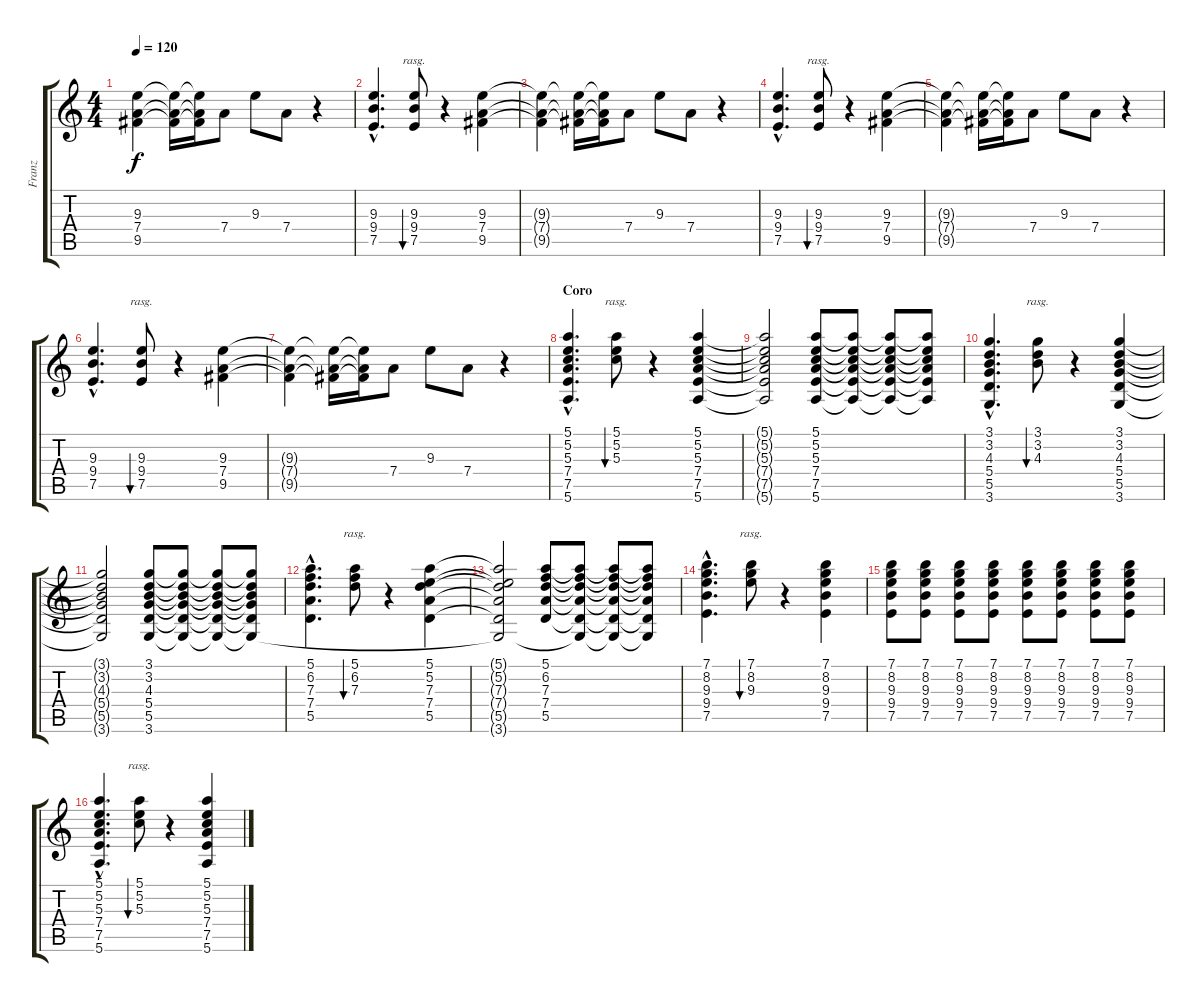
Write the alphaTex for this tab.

\track ("Franz" "Franz") {instrument electricguitarclean}
\staff {score tabs}
\tuning (E4 B3 G3 D3 A2 E2) {hide}
\ts (4 4)
\tempo 120
\clef g2
\ks c
(9.3{t} 7.4{t} 9.5{t}).4{dy f} (9.3{t} 7.4{t} 9.5{t}).16 (9.3{t} 7.4{t} 9.5{t}).16 7.4.8 9.3.8 7.4.8 r.4 |
(9.3{hac} 9.4{hac} 7.5{hac}).4{d} (9.3 9.4 7.5).8{bu 60 rasg ii} r.4 (9.3 7.4 9.5).4 |
(9.3{t} 7.4{t} 9.5{t}).4 (9.3{t} 7.4{t} 9.5{t}).16 (9.3{t} 7.4{t} 9.5{t}).16 7.4.8 9.3.8 7.4.8 r.4 |
(9.3{hac} 9.4{hac} 7.5{hac}).4{d} (9.3 9.4 7.5).8{bu 60 rasg ii} r.4 (9.3 7.4 9.5).4 |
(9.3{t} 7.4{t} 9.5{t}).4 (9.3{t} 7.4{t} 9.5{t}).16 (9.3{t} 7.4{t} 9.5{t}).16 7.4.8 9.3.8 7.4.8 r.4 |
(9.3{hac} 9.4{hac} 7.5{hac}).4{d} (9.3 9.4 7.5).8{bu 60 rasg ii} r.4 (9.3 7.4 9.5).4 |
(9.3{t} 7.4{t} 9.5{t}).4 (9.3{t} 7.4{t} 9.5{t}).16 (9.3{t} 7.4{t} 9.5{t}).16 7.4.8 9.3.8 7.4.8 r.4 |
\section ("" "Coro")
(5.1{hac} 5.2{hac} 5.3{hac} 7.4{hac} 7.5{hac} 5.6{hac}).4{d instrument distortionguitar} (5.1 5.2 5.3).8{bu 60 rasg ii} r.4 (5.1 5.2 5.3 7.4 7.5 5.6).4 |
(5.1{t} 5.2{t} 5.3{t} 7.4{t} 7.5{t} 5.6{t}).2 (5.1 5.2 5.3 7.4 7.5 5.6).8 (5.1{t} 5.2{t} 5.3{t} 7.4{t} 7.5{t} 5.6{t}).8 (5.1{t} 5.2{t} 5.3{t} 7.4{t} 7.5{t} 5.6{t}).8 (5.1{t} 5.2{t} 5.3{t} 7.4{t} 7.5{t} 5.6{t}).8 |
(3.1{hac} 3.2{hac} 4.3{hac} 5.4{hac} 5.5{hac} 3.6{hac}).4{d} (3.1 3.2 4.3).8{bu 60 rasg ii} r.4 (3.1 3.2 4.3 5.4 5.5 3.6).4 |
(3.1{t} 3.2{t} 4.3{t} 5.4{t} 5.5{t} 3.6{t}).2 (3.1 3.2 4.3 5.4 5.5 3.6).8 (3.1{t} 3.2{t} 4.3{t} 5.4{t} 5.5{t} 3.6{t}).8 (3.1{t} 3.2{t} 4.3{t} 5.4{t} 5.5{t} 3.6{t}).8 (3.1{t} 3.2{t} 4.3{t} 5.4{t} 5.5{t} 3.6{t}).8 |
(5.1{hac} 6.2{hac} 7.3{hac} 7.4{hac} 5.5{hac}).4{d} (5.1 6.2 7.3).8{bu 60 rasg ii} r.4 (5.1 5.2 7.3 7.4 5.5).4 |
(5.1{t} 5.2{t} 7.3{t} 7.4{t} 5.5{t} 3.6{t}).2 (5.1 6.2 7.3 7.4 5.5).8 (5.1{t} 6.2{t} 7.3{t} 7.4{t} 5.5{t} 3.6{t}).8 (5.1{t} 6.2{t} 7.3{t} 7.4{t} 5.5{t} 3.6{t}).8 (5.1{t} 6.2{t} 7.3{t} 7.4{t} 5.5{t} 3.6{t}).8 |
(7.1{hac} 8.2{hac} 9.3{hac} 9.4{hac} 7.5{hac}).4{d} (7.1 8.2 9.3).8{bu 60 rasg ii} r.4 (7.1 8.2 9.3 9.4 7.5).4 |
(7.1 8.2 9.3 9.4 7.5).8 (7.1 8.2 9.3 9.4 7.5).8 (7.1 8.2 9.3 9.4 7.5).8 (7.1 8.2 9.3 9.4 7.5).8 (7.1 8.2 9.3 9.4 7.5).8 (7.1 8.2 9.3 9.4 7.5).8 (7.1 8.2 9.3 9.4 7.5).8 (7.1 8.2 9.3 9.4 7.5).8 |
(5.1{hac} 5.2{hac} 5.3{hac} 7.4{hac} 7.5{hac} 5.6{hac}).4{d} (5.1 5.2 5.3).8{bu 60 rasg ii} r.4 (5.1 5.2 5.3 7.4 7.5 5.6).4
